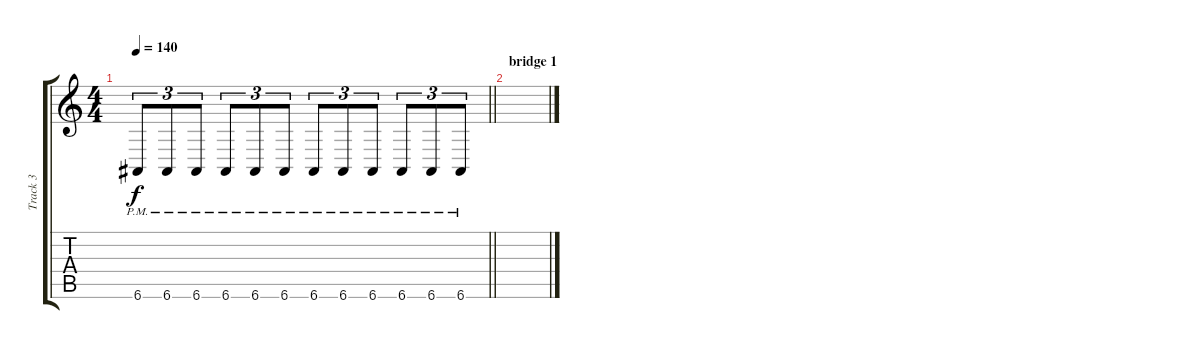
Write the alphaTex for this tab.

\track ("Track 3" "Track 3") {instrument cello}
\staff {score tabs}
\tuning (E4 B3 G3 D3 A2 E2) {hide}
\ts (4 4)
\tempo 140
\clef g2
\barLineRight lightlight
\ks c
6.6{pm}.8{tu (3 2) dy f} 6.6{pm}.8{tu (3 2)} 6.6{pm}.8{tu (3 2)} 6.6{pm}.8{tu (3 2)} 6.6{pm}.8{tu (3 2)} 6.6{pm}.8{tu (3 2)} 6.6{pm}.8{tu (3 2)} 6.6{pm}.8{tu (3 2)} 6.6{pm}.8{tu (3 2)} 6.6{pm}.8{tu (3 2)} 6.6{pm}.8{tu (3 2)} 6.6{pm}.8{tu (3 2)} |
\section ("" "bridge 1")
